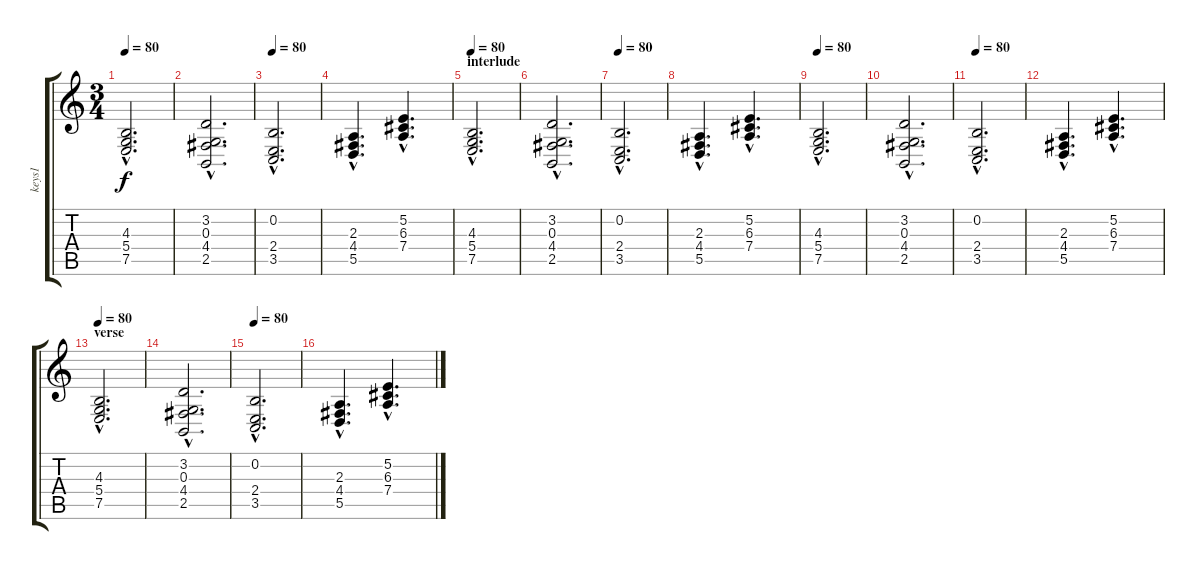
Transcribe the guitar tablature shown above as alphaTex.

\track ("keys1" "keys1") {instrument synthstrings1}
\staff {score tabs}
\tuning (E4 B3 G3 D3 A2 E2) {hide}
\ts (3 4)
\tempo 80
\clef g2
\ks c
(4.3{hac} 5.4{hac} 7.5{hac}).2{d dy f instrument synthstrings1} |
(3.2{hac} 0.3{hac} 4.4{hac} 2.5{hac}).2{d} |
\tempo 80
(0.2{hac} 2.4{hac} 3.5{hac}).2{d} |
(2.3{hac} 4.4{hac} 5.5{hac}).4{d} (5.2{hac} 6.3{hac} 7.4{hac}).4{d} |
\section ("" "interlude")
\tempo 80
(4.3{hac} 5.4{hac} 7.5{hac}).2{d instrument synthstrings1} |
(3.2{hac} 0.3{hac} 4.4{hac} 2.5{hac}).2{d} |
\tempo 80
(0.2{hac} 2.4{hac} 3.5{hac}).2{d} |
(2.3{hac} 4.4{hac} 5.5{hac}).4{d} (5.2{hac} 6.3{hac} 7.4{hac}).4{d} |
\tempo 80
(4.3{hac} 5.4{hac} 7.5{hac}).2{d instrument synthstrings1} |
(3.2{hac} 0.3{hac} 4.4{hac} 2.5{hac}).2{d} |
\tempo 80
(0.2{hac} 2.4{hac} 3.5{hac}).2{d} |
(2.3{hac} 4.4{hac} 5.5{hac}).4{d} (5.2{hac} 6.3{hac} 7.4{hac}).4{d} |
\section ("" "verse")
\tempo 80
(4.3{hac} 5.4{hac} 7.5{hac}).2{d instrument synthstrings1} |
(3.2{hac} 0.3{hac} 4.4{hac} 2.5{hac}).2{d} |
\tempo 80
(0.2{hac} 2.4{hac} 3.5{hac}).2{d} |
(2.3{hac} 4.4{hac} 5.5{hac}).4{d} (5.2{hac} 6.3{hac} 7.4{hac}).4{d}
